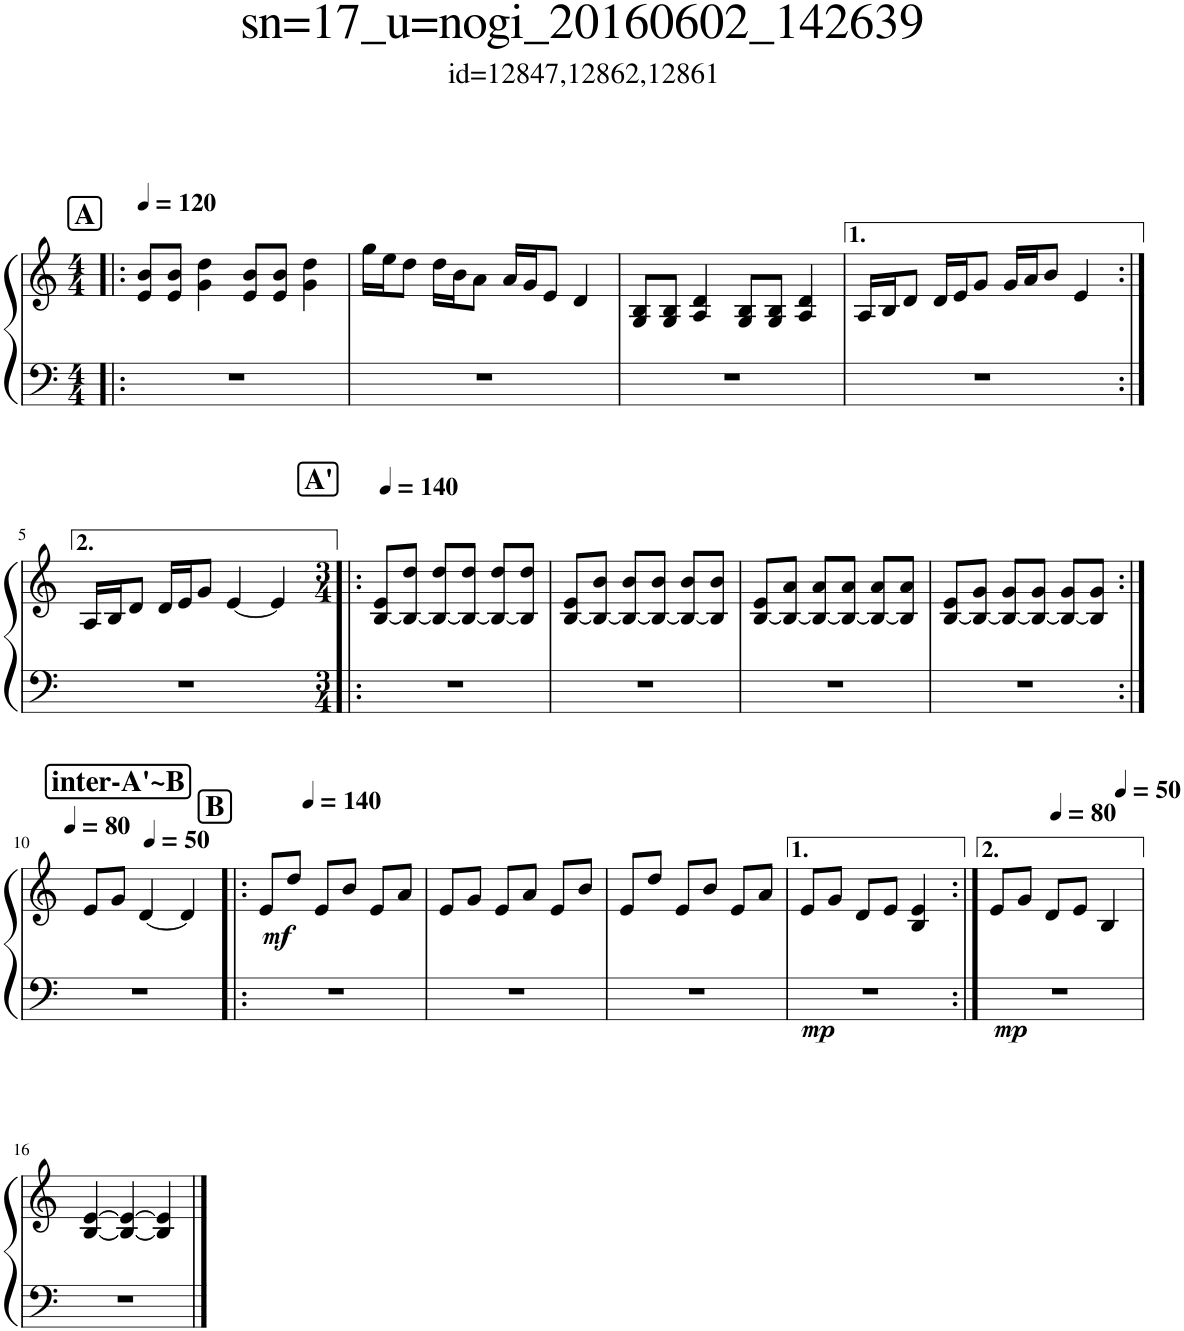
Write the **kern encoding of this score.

**kern	**kern	**dynam
*part1	*part1	*part1
*staff2	*staff1	*staff1/2
*I"ハープ	*	*
*clefF4	*clefG2	*
*k[]	*k[]	*
*M4/4	*M4/4	*
*MM120	*MM120	*
!!LO:REH:place=s1:a:B:cj:fs=14:t=A
=1!|:	=1!|:	=1!|:
1r	8e/ 8b/L	.
.	8e/ 8b/J	.
.	4g\ 4dd\	.
.	8e/ 8b/L	.
.	8e/ 8b/J	.
.	4g\ 4dd\	.
=2	=2	=2
1r	16gg\LL	.
.	16ee\J	.
.	8dd\J	.
.	16dd\LL	.
.	16b\J	.
.	8a\J	.
.	16a/LL	.
.	16g/J	.
.	8e/J	.
.	4d/	.
=3	=3	=3
1r	8G/ 8B/L	.
.	8G/ 8B/J	.
.	4A/ 4d/	.
.	8G/ 8B/L	.
.	8G/ 8B/J	.
.	4A/ 4d/	.
=4	=4	=4
1r	16A/LL	.
.	16B/J	.
.	8d/J	.
.	16d/LL	.
.	16e/J	.
.	8g/J	.
.	16g/LL	.
.	16a/J	.
.	8b/J	.
.	4e/	.
!!LO:LB:g=z
=5:|!	=5:|!	=5:|!
1r	16A/LL	.
.	16B/J	.
.	8d/J	.
.	16d/LL	.
.	16e/J	.
.	8g/J	.
.	[4e/	.
.	4e/]	.
=6!|:	=6!|:	=6!|:
!!LO:REH:place=s1:a:B:cj:fs=14:t=A'
*M3/4	*M3/4	*
*	*MM140	*
2.r	[8B/ 8e/L	.
.	8B/_ 8dd/J	.
.	8B/_ 8dd/L	.
.	8B/_ 8dd/J	.
.	8B/_ 8dd/L	.
.	8B/] 8dd/J	.
=7	=7	=7
2.r	[8B/ 8e/L	.
.	8B/_ 8b/J	.
.	8B/_ 8b/L	.
.	8B/_ 8b/J	.
.	8B/_ 8b/L	.
.	8B/] 8b/J	.
=8	=8	=8
2.r	[8B/ 8e/L	.
.	8B/_ 8a/J	.
.	8B/_ 8a/L	.
.	8B/_ 8a/J	.
.	8B/_ 8a/L	.
.	8B/] 8a/J	.
=9	=9	=9
2.r	[8B/ 8e/L	.
.	8B/_ 8g/J	.
.	8B/_ 8g/L	.
.	8B/_ 8g/J	.
.	8B/_ 8g/L	.
.	8B/] 8g/J	.
!!LO:LB:g=z
=10:|!	=10:|!	=10:|!
!!LO:REH:place=s1:a:B:cj:fs=14:t=inter-A'~B
*	*MM80	*
2.r	8e/L	.
.	8g/J	.
*	*MM50	*
.	[4d/	.
.	4d/]	.
=11!|:	=11!|:	=11!|:
!!LO:REH:place=s1:a:B:cj:fs=14:t=B
*	*MM140	*
2.r	8e/L	.
!	!	!LO:DY:b
.	8dd/J	mf
.	8e/L	.
.	8b/J	.
.	8e/L	.
.	8a/J	.
=12	=12	=12
2.r	8e/L	.
.	8g/J	.
.	8e/L	.
.	8a/J	.
.	8e/L	.
.	8b/J	.
=13	=13	=13
2.r	8e/L	.
.	8dd/J	.
.	8e/L	.
.	8b/J	.
.	8e/L	.
.	8a/J	.
=14	=14	=14
!	!	!LO:DY:b=2
2.r	8e/L	mp
.	8g/J	.
.	8d/L	.
.	8e/J	.
.	4B/ 4e/	.
=15:|!	=15:|!	=15:|!
!	!	!LO:DY:b=2
2.r	8e/L	mp
.	8g/J	.
*	*MM80	*
.	8d/L	.
.	8e/J	.
*	*MM50	*
.	4B/	.
!!LO:LB:g=z
=16	=16	=16
2.r	[4B/ [4e/	.
.	4B/_ 4e/_	.
.	4B/] 4e/]	.
==	==	==
*-	*-	*-
